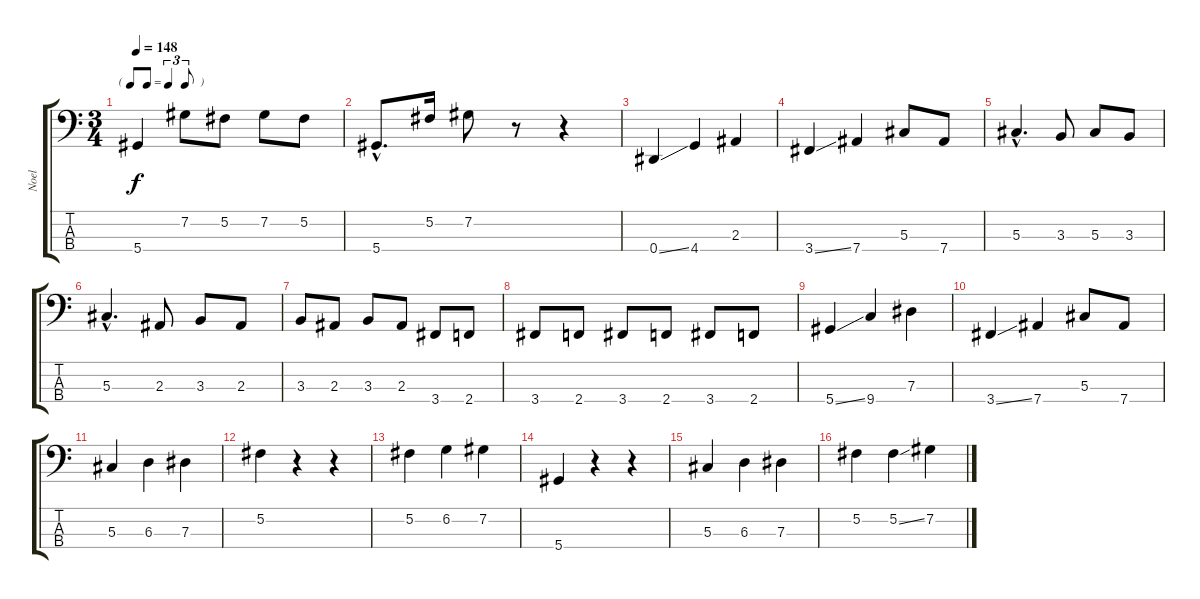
\track ("Noel" "Noel") {instrument electricbassfinger}
\staff {score tabs}
\tuning (Gb2 Db2 Ab1 Eb1) {hide}
\ts (3 4)
\tf triplet8th
\tempo 148
\clef f4
\ks c
5.4.4{dy f} 7.2.8 5.2.8 7.2.8 5.2.8 |
5.4{hac}.8{d} 5.2.16 7.2.8 r.8 r.4 |
0.4{ss}.4 4.4.4 2.3.4 |
3.4{ss}.4 7.4.4 5.3.8 7.4.8 |
5.3{hac}.4{d} 3.3.8 5.3.8 3.3.8 |
5.3{hac}.4{d} 2.3.8 3.3.8 2.3.8 |
3.3.8 2.3.8 3.3.8 2.3.8 3.4.8 2.4.8 |
3.4.8 2.4.8 3.4.8 2.4.8 3.4.8 2.4.8 |
5.4{ss}.4 9.4.4 7.3.4 |
3.4{ss}.4 7.4.4 5.3.8 7.4.8 |
5.3.4 6.3.4 7.3.4 |
5.2.4 r.4 r.4 |
5.2.4 6.2.4 7.2.4 |
5.4.4 r.4 r.4 |
5.3.4 6.3.4 7.3.4 |
5.2.4 5.2{ss}.4 7.2.4
